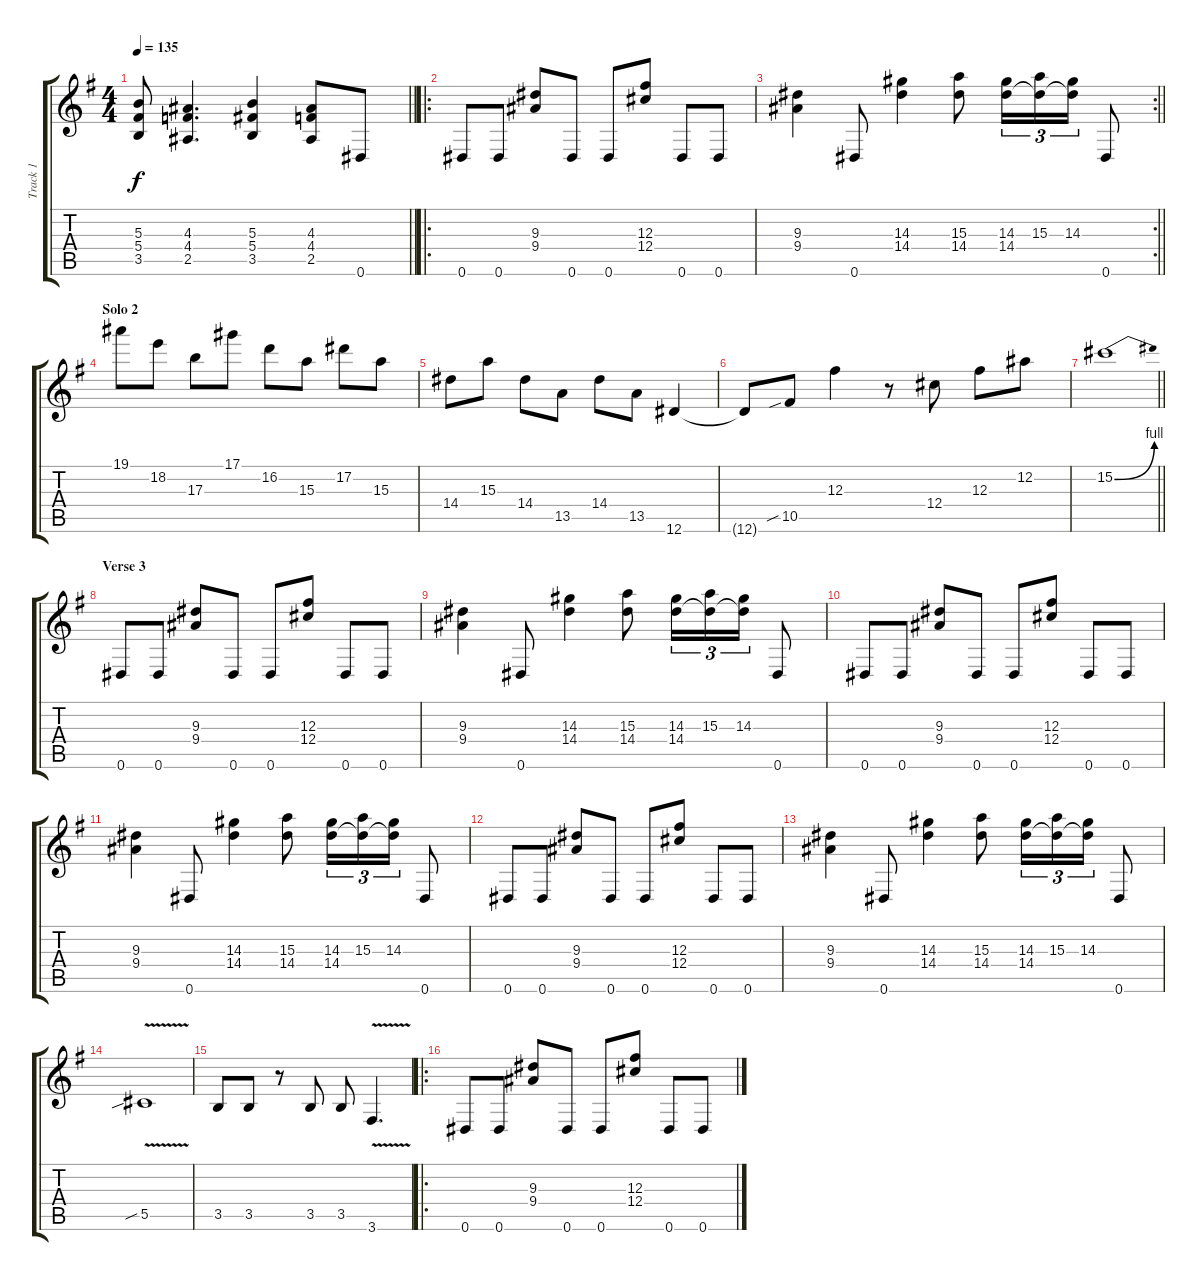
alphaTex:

\track ("Track 1" "Track 1") {instrument distortionguitar}
\staff {score tabs}
\tuning (Eb4 Bb3 Gb3 Db3 Ab2 Eb2) {hide}
\ts (4 4)
\tempo 135
\clef g2
\barLineRight lightlight
\ks g
(5.3{t} 5.4{t} 3.5{t}).8{dy f} (4.3 4.4 2.5).4{d} (5.3 5.4 3.5).4 (4.3 4.4 2.5).8 0.6.8 |
\ro
\ks eminor
0.6.8 0.6.8 (9.3 9.4).8 0.6.8 0.6.8 (12.3 12.4).8 0.6.8 0.6.8 |
\rc 2
\barLineRight lightlight
(9.3 9.4).4 0.6.8 (14.3 14.4).4 (15.3 14.4).8 (14.3 14.4).16{tu (3 2)} (15.3 14.4{t}).16{tu (3 2)} (14.3 14.4{t}).16{tu (3 2)} 0.6.8 |
\section ("" "Solo 2")
19.1.8 18.2.8 17.3.8 17.1.8 16.2.8 15.3.8 17.2.8 15.3.8 |
14.4.8 15.3.8 14.4.8 13.5.8 14.4.8 13.5.8 12.6.4 |
12.6{t}.8 10.5{sib}.8 12.3.4 r.8 12.4.8 12.3.8 12.2.8 |
\barLineRight lightlight
15.2{be (bend 0 0 60 4)}.1 |
\section ("" "Verse 3")
0.6.8 0.6.8 (9.3 9.4).8 0.6.8 0.6.8 (12.3 12.4).8 0.6.8 0.6.8 |
(9.3 9.4).4 0.6.8 (14.3 14.4).4 (15.3 14.4).8 (14.3 14.4).16{tu (3 2)} (15.3 14.4{t}).16{tu (3 2)} (14.3 14.4{t}).16{tu (3 2)} 0.6.8 |
0.6.8 0.6.8 (9.3 9.4).8 0.6.8 0.6.8 (12.3 12.4).8 0.6.8 0.6.8 |
(9.3 9.4).4 0.6.8 (14.3 14.4).4 (15.3 14.4).8 (14.3 14.4).16{tu (3 2)} (15.3 14.4{t}).16{tu (3 2)} (14.3 14.4{t}).16{tu (3 2)} 0.6.8 |
0.6.8 0.6.8 (9.3 9.4).8 0.6.8 0.6.8 (12.3 12.4).8 0.6.8 0.6.8 |
(9.3 9.4).4 0.6.8 (14.3 14.4).4 (15.3 14.4).8 (14.3 14.4).16{tu (3 2)} (15.3 14.4{t}).16{tu (3 2)} (14.3 14.4{t}).16{tu (3 2)} 0.6.8 |
5.5{v sib}.1 |
3.5.8 3.5.8 r.8 3.5.8 3.5.8 3.6{v}.4{d} |
\ro
0.6.8 0.6.8 (9.3 9.4).8 0.6.8 0.6.8 (12.3 12.4).8 0.6.8 0.6.8
